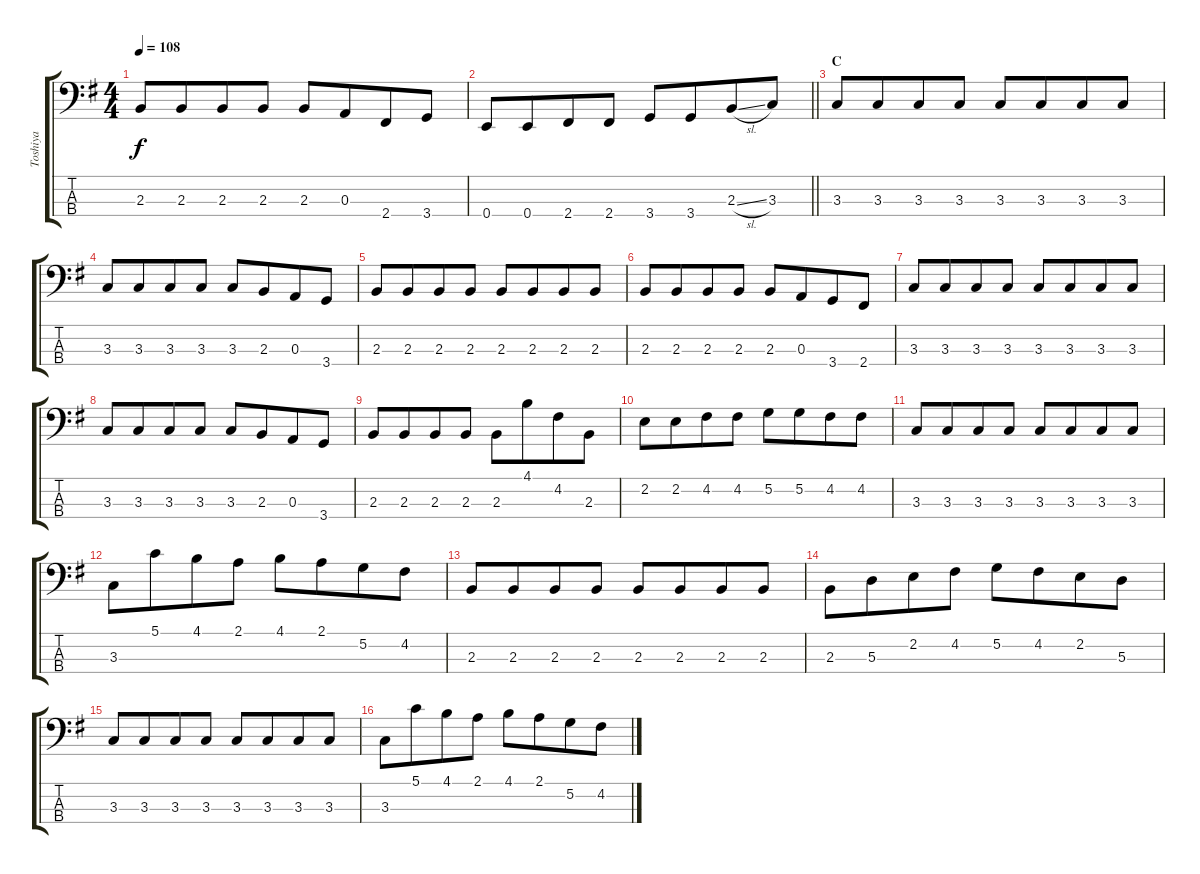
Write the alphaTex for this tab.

\track ("Toshiya" "Toshiya") {instrument electricbasspick}
\staff {score tabs}
\tuning (G2 D2 A1 E1) {hide}
\ts (4 4)
\tempo 108
\clef f4
\ks eminor
2.3.8{dy f} 2.3.8{beam merge} 2.3.8 2.3.8 2.3.8 0.3.8{beam merge} 2.4.8 3.4.8 |
\barLineRight lightlight
0.4.8 0.4.8{beam merge} 2.4.8 2.4.8 3.4.8 3.4.8{beam merge} 2.3{sl}.8 3.3.8 |
\section ("" "C")
3.3.8 3.3.8{beam merge} 3.3.8 3.3.8 3.3.8 3.3.8{beam merge} 3.3.8 3.3.8 |
3.3.8 3.3.8{beam merge} 3.3.8 3.3.8 3.3.8 2.3.8{beam merge} 0.3.8 3.4.8 |
2.3.8 2.3.8{beam merge} 2.3.8 2.3.8 2.3.8 2.3.8{beam merge} 2.3.8 2.3.8 |
2.3.8 2.3.8{beam merge} 2.3.8 2.3.8 2.3.8 0.3.8{beam merge} 3.4.8 2.4.8 |
3.3.8 3.3.8{beam merge} 3.3.8 3.3.8 3.3.8 3.3.8{beam merge} 3.3.8 3.3.8 |
3.3.8 3.3.8{beam merge} 3.3.8 3.3.8 3.3.8 2.3.8{beam merge} 0.3.8 3.4.8 |
2.3.8 2.3.8{beam merge} 2.3.8 2.3.8 2.3.8 4.1.8{beam merge} 4.2.8 2.3.8 |
2.2.8 2.2.8{beam merge} 4.2.8 4.2.8 5.2.8 5.2.8{beam merge} 4.2.8 4.2.8 |
3.3.8 3.3.8{beam merge} 3.3.8 3.3.8 3.3.8 3.3.8{beam merge} 3.3.8 3.3.8 |
3.3.8 5.1.8{beam merge} 4.1.8 2.1.8 4.1.8 2.1.8{beam merge} 5.2.8 4.2.8 |
2.3.8 2.3.8{beam merge} 2.3.8 2.3.8 2.3.8 2.3.8{beam merge} 2.3.8 2.3.8 |
2.3.8 5.3.8{beam merge} 2.2.8 4.2.8 5.2.8 4.2.8{beam merge} 2.2.8 5.3.8 |
3.3.8 3.3.8{beam merge} 3.3.8 3.3.8 3.3.8 3.3.8{beam merge} 3.3.8 3.3.8 |
3.3.8 5.1.8{beam merge} 4.1.8 2.1.8 4.1.8 2.1.8{beam merge} 5.2.8 4.2.8
